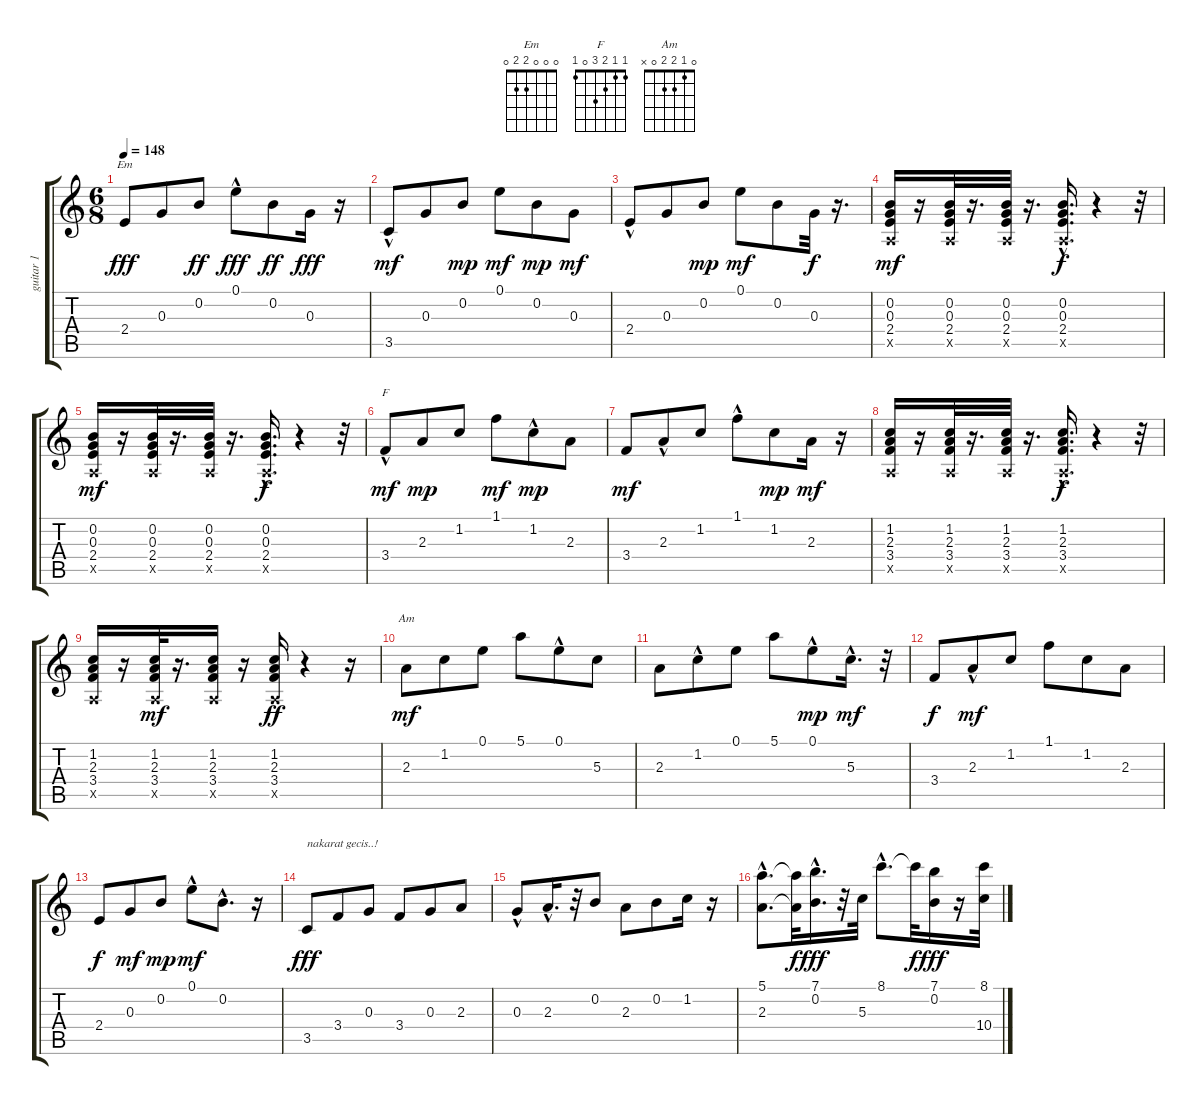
\track ("guitar 1" "guitar 1") {instrument acousticguitarsteel}
\staff {score tabs}
\tuning (E4 B3 G3 D3 A2 E2) {hide}
\chord ("Em" 0 0 0 2 2 0)
\chord ("F" 1 1 2 3 0 1)
\chord ("Am" 0 1 2 2 0 x)
\ts (6 8)
\tempo 148
\clef g2
\ks c
2.4.8{ch "Em" dy fff} 0.3.8 0.2.8{dy ff} 0.1{hac}.8{dy fff} 0.2.8{dy ff} 0.3.16{dy fff} r.16 |
3.5{hac}.8{dy mf} 0.3.8 0.2.8{dy mp} 0.1.8{dy mf} 0.2.8{dy mp} 0.3.8{dy mf} |
2.4{hac}.8 0.3.8 0.2.8{dy mp} 0.1.8{dy mf} 0.2.8 0.3.32{dy f} r.16{d} |
(0.2 0.3 2.4 0.5{x}).16{dy mf} r.16 (0.2 0.3 2.4 0.5{x}).32 r.16{d} (0.2 0.3 2.4 0.5{x}).32 r.16{d} (0.2{hac} 0.3 2.4{hac} 0.5{hac x}).16{d dy f} r.4 r.32 |
(0.2 0.3 2.4 0.5{x}).16{dy mf} r.16 (0.2 0.3 2.4 0.5{x}).32 r.16{d} (0.2 0.3 2.4 0.5{x}).32 r.16{d} (0.2 0.3 2.4{hac} 0.5{hac x}).16{d dy f} r.4 r.32 |
3.4{hac}.8{ch "F" dy mf} 2.3.8{dy mp} 1.2.8 1.1.8{dy mf} 1.2{hac}.8{dy mp} 2.3.8 |
3.4.8{dy mf} 2.3{hac}.8 1.2.8 1.1{hac}.8 1.2.8{dy mp} 2.3.16{dy mf} r.16 |
(1.2 2.3 3.4 0.5{x}).16 r.16 (1.2 2.3 3.4 0.5{x}).32 r.16{d} (1.2 2.3 3.4 0.5{x}).32 r.16{d} (1.2{hac} 2.3{hac} 3.4{hac} 0.5{hac x}).16{d dy f} r.4 r.32 |
(1.2 2.3 3.4 0.5{x}).16 r.16 (1.2 2.3 3.4 0.5{x}).32{dy mf} r.16{d} (1.2 2.3 3.4 0.5{x}).16 r.16 (1.2 2.3 3.4 0.5{x}).16{dy ff} r.4 r.16 |
2.3.8{ch "Am" dy mf} 1.2.8 0.1.8 5.1.8 0.1{hac}.8 5.3.8 |
2.3.8 1.2{hac}.8 0.1.8 5.1.8 0.1{hac}.8{dy mp} 5.3{hac}.16{d dy mf} r.32 |
3.4.8{dy f} 2.3{hac}.8{dy mf} 1.2.8 1.1.8 1.2.8 2.3.8 |
2.4.8{dy f} 0.3.8{dy mf} 0.2.8{dy mp} 0.1{hac}.8{dy mf} 0.2{hac}.8{d} r.16 |
3.5.8{txt "nakarat gecis..!" dy fff} 3.4.8 0.3.8 3.4.8 0.3.8 2.3.8 |
0.3{hac}.8 2.3{hac}.16{d} r.32 0.2.8 2.3.8 0.2.8 1.2.16 r.16 |
(5.1{hac} 2.3{hac}).8{d instrument choiraahs} (5.1{t} 2.3{t}).32{dy f} (7.1{hac} 0.2).16{d dy fff} r.32 5.3.32 8.1{hac}.8{d} 8.1{t}.32{dy f} (7.1 0.2).16{dy fff} r.16 (8.1 10.4).32
